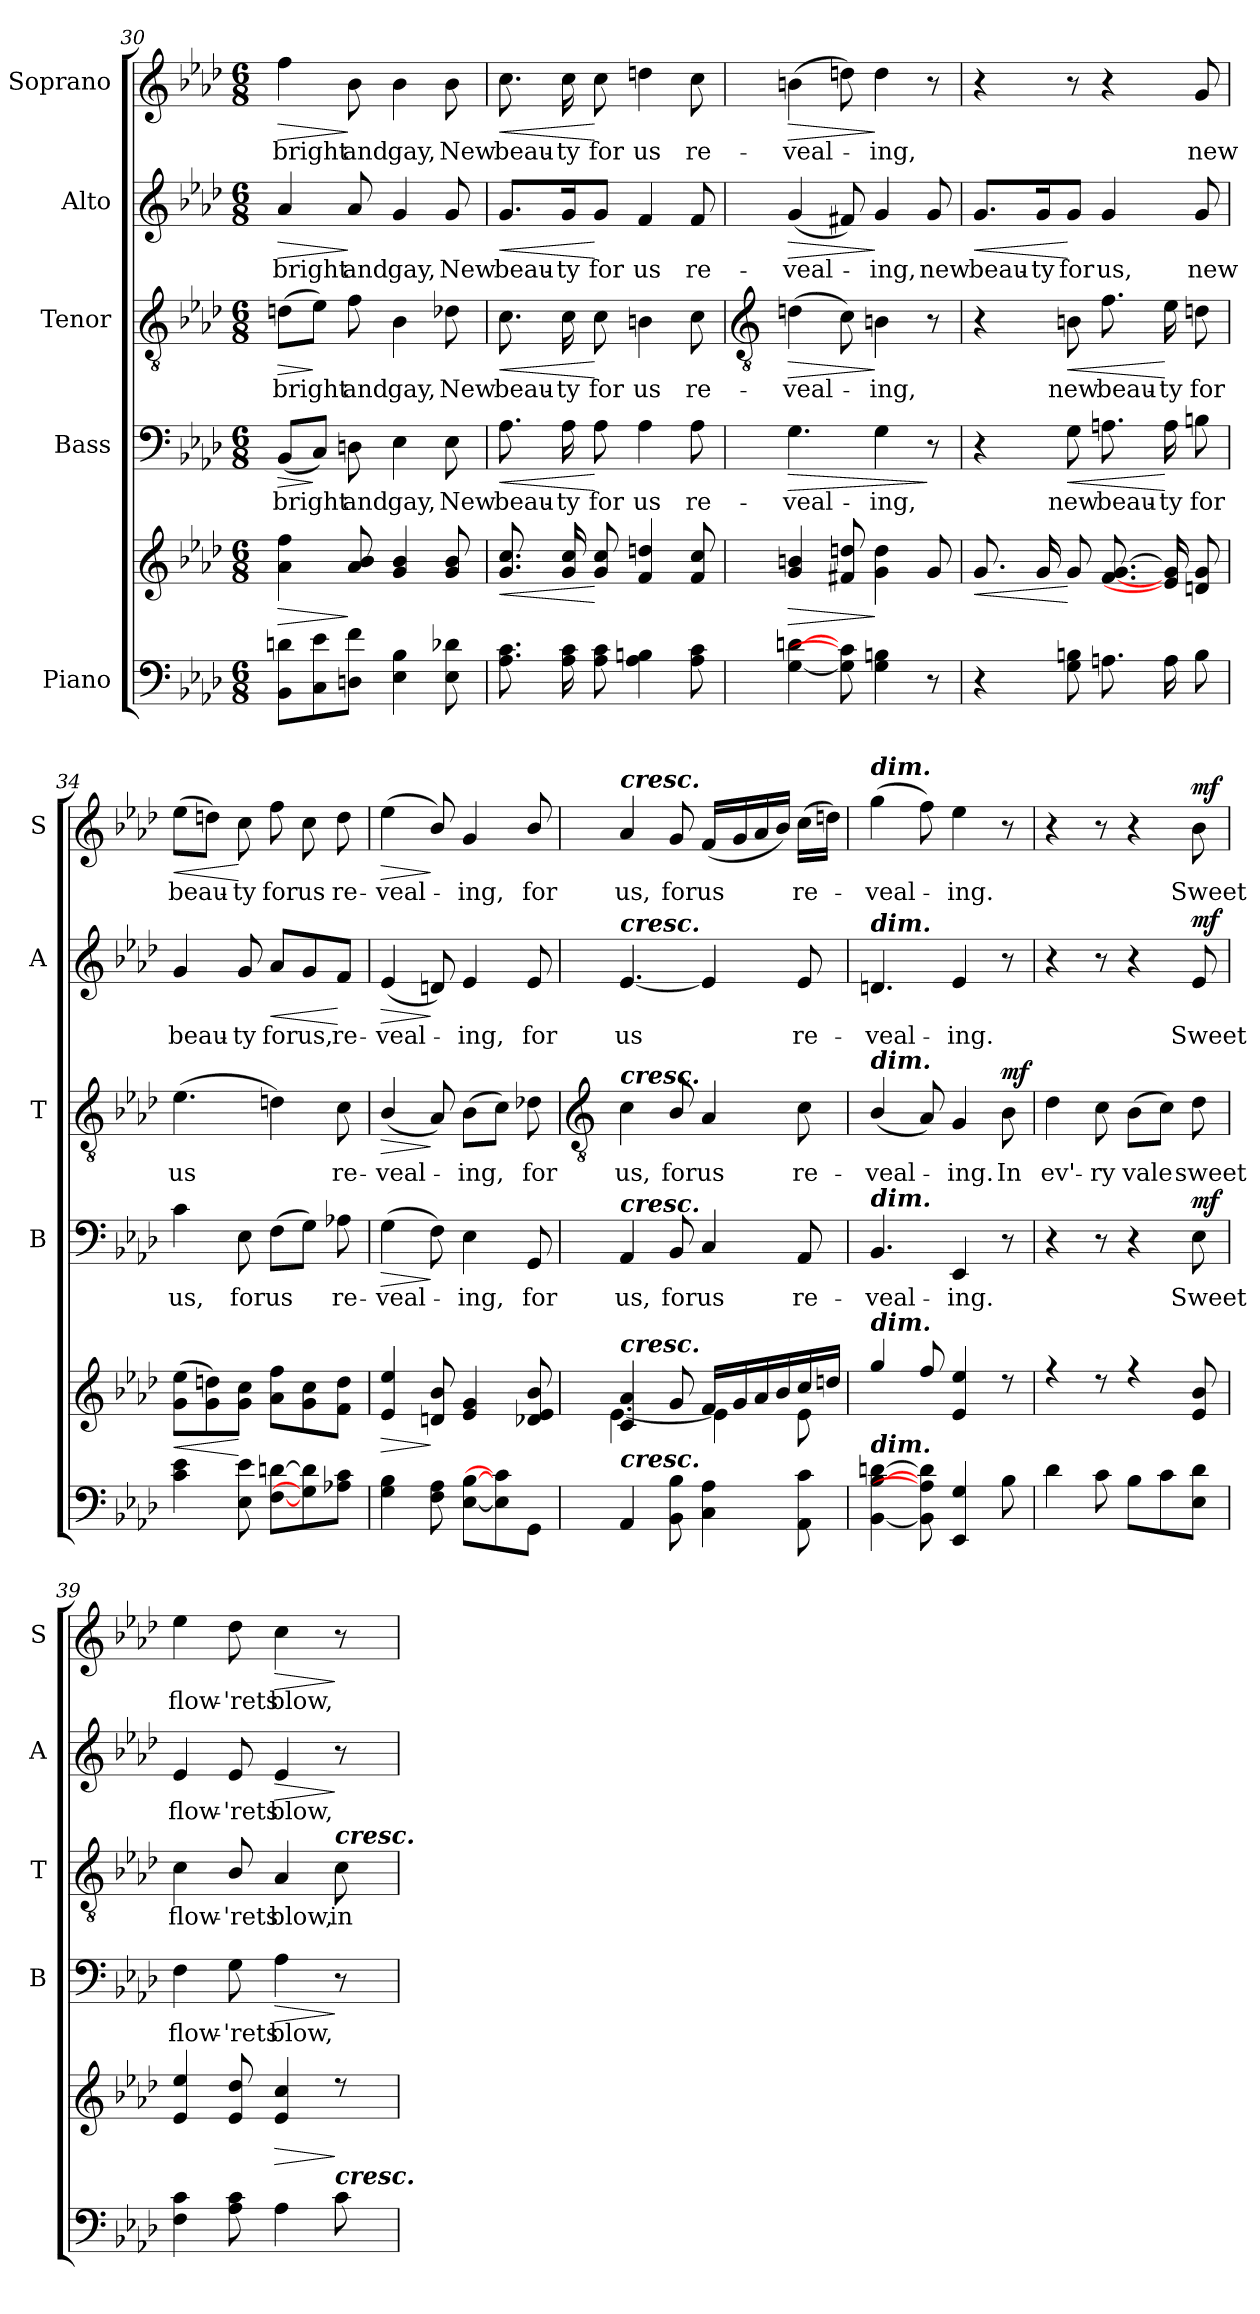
**kern	**kern	**dynam	**kern	**text	**dynam	**kern	**text	**dynam	**kern	**text	**dynam	**kern	**text	**dynam
*part5	*part5	*part5	*part4	*part4	*part4	*part3	*part3	*part3	*part2	*part2	*part2	*part1	*part1	*part1
*staff6	*staff5	*staff5/6	*staff4	*staff4	*staff4	*staff3	*staff3	*staff3	*staff2	*staff2	*staff2	*staff1	*staff1	*staff1
*I"Piano	*	*	*I"Bass	*	*	*I"Tenor	*	*	*I"Alto	*	*	*I"Soprano	*	*
*	*	*	*I'B	*	*	*I'T	*	*	*I'A	*	*	*I'S	*	*
*clefF4	*clefG2	*	*clefF4	*	*	*clefGv2	*	*	*clefG2	*	*	*clefG2	*	*
*k[b-e-a-d-]	*k[b-e-a-d-]	*	*k[b-e-a-d-]	*	*	*k[b-e-a-d-]	*	*	*k[b-e-a-d-]	*	*	*k[b-e-a-d-]	*	*
*A-:	*A-:	*	*A-:	*	*	*A-:	*	*	*A-:	*	*	*A-:	*	*
*M6/8	*M6/8	*	*M6/8	*	*	*M6/8	*	*	*M6/8	*	*	*M6/8	*	*
=30	=30	=30	=30	=30	=30	=30	=30	=30	=30	=30	=30	=30	=30	=30
!	!	!LO:HP:b	!	!LO:LY:b	!LO:HP:b	!	!LO:LY:b	!LO:HP:b	!	!LO:LY:b	!LO:HP:b	!	!LO:LY:b	!LO:HP:b
8BB- 8dnL	4a- 4ff	>	(<8BB-L	bright	>	(>8dnL	bright	>	4a-	bright	>	4ff	bright	>
8C 8e-	.	.	8CJ)	.	]	8e-J)	.	]	.	.	.	.	.	.
!	!	!	!	!LO:LY:b	!	!	!LO:LY:b	!	!	!LO:LY:b	!	!	!LO:LY:b	!
8Dn 8fJ	8a- 8b-	]	8Dn	and	.	8f	and	.	8a-	and	]	8b-	and	]
!	!	!	!	!LO:LY:b	!	!	!LO:LY:b	!	!	!LO:LY:b	!	!	!LO:LY:b	!
4E- 4B-	4g 4b-	.	4E-	gay,	.	4B-	gay,	.	4g	gay,	.	4b-	gay,	.
!	!	!	!	!LO:LY:b	!	!	!LO:LY:b	!	!	!LO:LY:b	!	!	!LO:LY:b	!
8E- 8d-X	8g 8b-	.	8E-	New	.	8d-X	New	.	8g	New	.	8b-	New	.
=31	=31	=31	=31	=31	=31	=31	=31	=31	=31	=31	=31	=31	=31	=31
!	!	!LO:HP:b	!	!LO:LY:b	!LO:HP:b	!	!LO:LY:b	!LO:HP:b	!	!LO:LY:b	!LO:HP:b	!	!LO:LY:b	!LO:HP:b
8.A- 8.cL	8.g 8.ccL	<	8.A-	beau-	<	8.c	beau-	<	8.g/L	beau-	<	8.cc	beau-	<
!	!	!	!	!LO:LY:b	!	!	!LO:LY:b	!	!	!LO:LY:b	!	!	!LO:LY:b	!
16A- 16cL	16g 16ccL	.	16A-	-ty	.	16c	-ty	.	16g/K	-ty	.	16cc	-ty	.
!	!	!	!	!LO:LY:b	!	!	!LO:LY:b	!	!	!LO:LY:b	!	!	!LO:LY:b	!
8A- 8cJ	8g 8ccJ	[	8A-	for	[	8c	for	[	8g/J	for	[	8cc	for	[
!	!	!	!	!LO:LY:b	!	!	!LO:LY:b	!	!	!LO:LY:b	!	!	!LO:LY:b	!
4A- 4Bn	4f 4ddn	.	4A-	us	.	4Bn	us	.	4f	us	.	4ddn	us	.
!	!	!	!	!LO:LY:b	!	!	!LO:LY:b	!	!	!LO:LY:b	!	!	!LO:LY:b	!
8A- 8c	8f 8cc	.	8A-	re-	.	8c	re-	.	8f	re-	.	8cc	re-	.
!!LO:LB:g=z
=32	=32	=32	=32	=32	=32	=32	=32	=32	=32	=32	=32	=32	=32	=32
*	*	*	*	*	*	*clefGv2	*	*	*	*	*	*	*	*
!	!	!LO:HP:b	!	!LO:LY:b	!LO:HP:b	!	!LO:LY:b	!LO:HP:b	!	!LO:LY:b	!LO:HP:b	!	!LO:LY:b	!LO:HP:b
[4G [4dn	4g 4bn	>	4.G	-veal-	>	(>4dn	-veal-	>	(<4g	-veal-	>	(>4bn	-veal-	>
8G] 8c]	8f#X 8ddn	.	.	.	.	8c)	.	.	8f#X)	.	.	8ddn)	.	.
!	!	!	!	!LO:LY:b	!	!	!LO:LY:b	!	!	!LO:LY:b	!	!	!LO:LY:b	!
4G 4Bn	4g 4dd	]	4G	-ing,	.	4Bn	ing,	]	4g	ing,	]	4dd	ing,	]
!	!	!	!	!	!	!	!	!	!	!LO:LY:b	!	!	!	!
8r	8g	.	8r	.	]	8r	.	.	8g	new	.	8r	.	.
=33	=33	=33	=33	=33	=33	=33	=33	=33	=33	=33	=33	=33	=33	=33
!	!	!LO:HP:b	!	!	!	!	!	!	!	!LO:LY:b	!LO:HP:b	!	!	!
4r	8.gL	<	4r	.	.	4r	.	.	8.g/L	beau-	<	4r	.	.
!	!	!	!	!	!	!	!	!	!	!LO:LY:b	!	!	!	!
.	16gL	.	.	.	.	.	.	.	16g/K	-ty	.	.	.	.
!	!	!	!	!LO:LY:b	!LO:HP:b	!	!LO:LY:b	!LO:HP:b	!	!LO:LY:b	!	!	!	!
8G 8Bn	8gJ	[	8G	new	<	8Bn	new	<	8g/J	for	[	8r	.	.
!	!	!	!	!LO:LY:b	!	!	!LO:LY:b	!	!	!LO:LY:b	!	!	!	!
8.AnL	[8.f [8.gL	.	8.An	beau-	.	8.f	beau-	.	4g	us,	.	4r	.	.
!	!	!	!	!LO:LY:b	!	!	!LO:LY:b	!	!	!	!	!	!	!
16AL	16e-] 16g]L	.	16A	-ty	[	16e-	-ty	[	.	.	.	.	.	.
!	!	!	!	!LO:LY:b	!	!	!LO:LY:b	!	!	!LO:LY:b	!	!	!LO:LY:b	!
8BJ	8dn 8gJ	.	8Bn	for	.	8dn	for	.	8g	new	.	8g	new	.
=34	=34	=34	=34	=34	=34	=34	=34	=34	=34	=34	=34	=34	=34	=34
!	!	!LO:HP:b	!	!LO:LY:b	!	!	!LO:LY:b	!	!	!LO:LY:b	!	!	!LO:LY:b	!LO:HP:b
4c 4e-	(>8g 8ee-L	<	4c	us,	.	(>4.e-	us	.	4g	beau-	.	(>8ee-L	beau-	<
.	8g 8ddn)	.	.	.	.	.	.	.	.	.	.	8ddnJ)	.	.
!	!	!	!	!LO:LY:b	!	!	!	!	!	!LO:LY:b	!	!	!LO:LY:b	!
8E- 8e-	8g 8ccJ	[	8E-	for	.	.	.	.	8g	-ty	.	8cc	ty	[
!	!	!	!	!LO:LY:b	!	!	!	!	!	!LO:LY:b	!LO:HP:b	!	!LO:LY:b	!
[8F [8dnL	8a- 8ffL	.	(>8FL	us	.	4dn)	.	.	8a-/L	for	<	8ff	for	.
!	!	!	!	!	!	!	!	!	!	!LO:LY:b	!	!	!LO:LY:b	!
8G] 8d]	8g 8cc	.	8GJ)	.	.	.	.	.	8g/	us,	.	8cc	us	.
!	!	!	!	!LO:LY:b	!	!	!LO:LY:b	!	!	!LO:LY:b	!	!	!LO:LY:b	!
8A-X 8cJ	8f 8ddJ	.	8A-X	re-	.	8c	re-	.	8f/J	re-	[	8dd	re-	.
=35	=35	=35	=35	=35	=35	=35	=35	=35	=35	=35	=35	=35	=35	=35
!	!	!LO:HP:b	!	!LO:LY:b	!LO:HP:b	!	!LO:LY:b	!LO:HP:b	!	!LO:LY:b	!LO:HP:b	!	!LO:LY:b	!LO:HP:b
4G 4B-	4e- 4ee-	>	(>4G	-veal-	>	(<4B-/	-veal-	>	(<4e-	-veal-	>	(<4ee-	-veal-	>
8F 8A-	8dn/ 8b-/	]	8F)	.	]	8A-)	.	]	8dn)	.	]	8b-/)	.	]
!	!	!	!	!LO:LY:b	!	!	!LO:LY:b	!	!	!LO:LY:b	!	!	!LO:LY:b	!
[8E- [8B-L	4e- 4g	.	4E-	ing,	.	(>8B-L	ing,	.	4e-	ing,	.	4g	ing,	.
8E-] 8c]	.	.	.	.	.	8cJ)	.	.	.	.	.	.	.	.
!	!	!	!	!LO:LY:b	!	!	!LO:LY:b	!	!	!LO:LY:b	!	!	!LO:LY:b	!
8GGJ	8d-X 8e- 8b-	.	8GG	for	.	8d-X	for	.	8e-	for	.	8b-/	for	.
!!LO:LB:g=z
=36	=36	=36	=36	=36	=36	=36	=36	=36	=36	=36	=36	=36	=36	=36
*	*	*	*	*	*	*clefGv2	*	*	*	*	*	*	*	*
*	*^	*	*	*	*	*	*	*	*	*	*	*	*	*
!	!	!	!	!	!	!	!	!	!	!	!	!	!LO:TX:a:Bi:t=cresc.	!	!
!	!	!	!	!	!	!	!	!	!	!LO:TX:a:Bi:t=cresc.	!	!	!	!	!
!	!	!	!	!	!	!	!LO:TX:a:Bi:t=cresc.	!	!	!	!	!	!	!	!
!	!	!	!	!LO:TX:a:Bi:t=cresc.	!	!	!	!	!	!	!	!	!	!	!
!	!LO:TX:a:Bi:t=cresc.	!	!	!	!	!	!	!	!	!	!	!	!	!	!
!LO:TX:a:Bi:t=cresc.	!	!	!	!	!	!	!	!	!	!	!	!	!	!	!
!	!	!	!	!	!LO:LY:b	!	!	!LO:LY:b	!	!	!LO:LY:b	!	!	!LO:LY:b	!
4AA-	4c 4a-	[4.e-\	.	4AA-	us,	.	4c	us,	.	[4.e-	us	.	4a-	us,	.
!	!	!	!	!	!LO:LY:b	!	!	!LO:LY:b	!	!	!	!	!	!LO:LY:b	!
8BB- 8B-	8g	.	.	8BB-	for	.	8B-/	for	.	.	.	.	8g	for	.
!	!	!	!	!	!LO:LY:b	!	!	!LO:LY:b	!	!	!	!	!	!LO:LY:b	!
4C 4A-	16fLL	4e-\]	.	4C	us	.	4A-	us	.	4e-]	.	.	(<16fLL	us	.
.	16g	.	.	.	.	.	.	.	.	.	.	.	16g	.	.
.	16a-	.	.	.	.	.	.	.	.	.	.	.	16a-	.	.
.	16b-	.	.	.	.	.	.	.	.	.	.	.	16b-JJ)	.	.
!	!	!	!	!	!LO:LY:b	!	!	!LO:LY:b	!	!	!LO:LY:b	!	!	!LO:LY:b	!
8AA- 8c	16cc	8e-\	.	8AA-	re-	.	8c	re-	.	8e-	re-	.	(>16ccLL	re-	.
.	16ddnJJ	.	.	.	.	.	.	.	.	.	.	.	16ddnJJ)	.	.
=37	=37	=37	=37	=37	=37	=37	=37	=37	=37	=37	=37	=37	=37	=37	=37
!	!	!	!	!	!	!	!	!	!	!	!	!	!LO:TX:a:Bi:t=dim.	!	!
!	!	!	!	!	!	!	!	!	!	!LO:TX:a:Bi:t=dim.	!	!	!	!	!
!	!	!	!	!	!	!	!LO:TX:a:Bi:t=dim.	!	!	!	!	!	!	!	!
!	!	!	!	!LO:TX:a:Bi:t=dim.	!	!	!	!	!	!	!	!	!	!	!
!	!LO:TX:a:Bi:t=dim.	!	!	!	!	!	!	!	!	!	!	!	!	!	!
!LO:TX:a:Bi:t=dim.	!	!	!	!	!	!	!	!	!	!	!	!	!	!	!
!	!	!LO:N:vis=1	!	!	!LO:LY:b	!	!	!LO:LY:b	!	!	!LO:LY:b	!	!	!LO:LY:b	!
[4BB- [4B- [4dn	4gg	2.ryy	.	4.BB-	-veal-	.	(<4B-/	-veal-	.	4.dn	-veal-	.	(>4gg	veal-	.
8BB-] 8A-] 8d]	8ff	.	.	.	.	.	8A-)	.	.	.	.	.	8ff)	.	.
!	!	!	!	!	!LO:LY:b	!	!	!LO:LY:b	!	!	!LO:LY:b	!	!	!LO:LY:b	!
4EE- 4G	4e- 4ee-	.	.	4EE-	-ing.	.	4G	ing.	.	4e-	-ing.	.	4ee-	ing.	.
!	!	!	!	!	!	!	!	!LO:LY:b	!LO:DY:b	!	!	!	!	!	!
8B-	8r	.	.	8r	.	.	8B-	In	mf	8r	.	.	8r	.	.
=38	=38	=38	=38	=38	=38	=38	=38	=38	=38	=38	=38	=38	=38	=38	=38
!	!	!LO:N:vis=1	!	!	!	!	!	!LO:LY:b	!	!	!	!	!	!	!
4d-	4r	2.ryy	.	4r	.	.	4d-	ev'-	.	4r	.	.	4r	.	.
!	!	!	!	!	!	!	!	!LO:LY:b	!	!	!	!	!	!	!
8c	8r	.	.	8r	.	.	8c	-ry	.	8r	.	.	8r	.	.
!	!	!	!	!	!	!	!	!LO:LY:b	!	!	!	!	!	!	!
8B-L	4r	.	.	4r	.	.	(>8B-L	vale	.	4r	.	.	4r	.	.
8c	.	.	.	.	.	.	8cJ)	.	.	.	.	.	.	.	.
!	!	!	!LO:DY:b=2	!	!LO:LY:b	!	!	!LO:LY:b	!	!	!LO:LY:b	!	!	!LO:LY:b	!
!	!	!	!LO:DY:n=1:b	!	!	!LO:DY:b	!	!	!	!	!	!LO:DY:b	!	!	!LO:DY:b
8E- 8d-J	8e- 8b-	.	mf mf	8E-	Sweet	mf	8d-	sweet	.	8e-	Sweet	mf	8b-	Sweet	mf
=39	=39	=39	=39	=39	=39	=39	=39	=39	=39	=39	=39	=39	=39	=39	=39
!	!	!LO:N:vis=1	!	!	!LO:LY:b	!	!	!LO:LY:b	!	!	!LO:LY:b	!	!	!LO:LY:b	!
4F\ 4c\	4e- 4ee-	2.ryy	.	4F	flow-	.	4c	flow-	.	4e-	flow-	.	4ee-	flow-	.
!	!	!	!	!	!LO:LY:b	!	!	!LO:LY:b	!	!	!LO:LY:b	!	!	!LO:LY:b	!
8A- 8c	8e- 8dd-	.	.	8G	-'rets	.	8B-/	-'rets	.	8e-	-'rets	.	8dd-	-'rets	.
!	!	!	!LO:HP:b	!	!LO:LY:b	!LO:HP:b	!	!LO:LY:b	!	!	!LO:LY:b	!LO:HP:b	!	!LO:LY:b	!LO:HP:b
4A-	4e- 4cc	.	>	4A-	blow,	>	4A-	blow,	.	4e-	blow,	>	4cc	blow,	>
!	!	!	!	!	!	!	!LO:TX:a:Bi:t=cresc.	!	!	!	!	!	!	!	!
!LO:TX:a:Bi:t=cresc.	!	!	!	!	!	!	!	!	!	!	!	!	!	!	!
!	!	!	!	!	!	!	!	!LO:LY:b	!	!	!	!	!	!	!
8c	8r	.	]	8r	.	]	8c	in	.	8r	.	]	8r	.	]
*	*v	*v	*	*	*	*	*	*	*	*	*	*	*	*	*
=	=	=	=	=	=	=	=	=	=	=	=	=	=	=
*-	*-	*-	*-	*-	*-	*-	*-	*-	*-	*-	*-	*-	*-	*-
